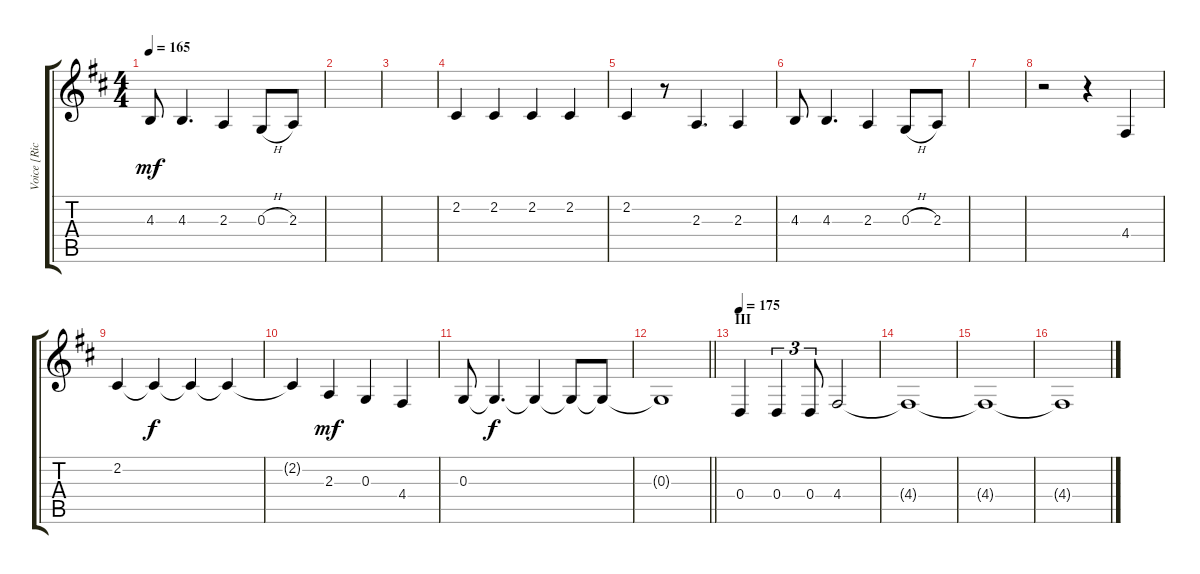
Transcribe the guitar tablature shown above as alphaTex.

\track ("Voice [Richard Wright]" "Voice [Ric") {instrument flute}
\staff {score tabs}
\tuning (E4 B3 G3 D3 A2 E2) {hide}
\ts (4 4)
\tempo 165
\clef g2
\ks d
4.3.8{dy mf} 4.3.4{d} 2.3.4 0.3{h}.8 2.3.8 |
|
|
2.2.4 2.2.4 2.2.4 2.2.4 |
2.2.4 r.8 2.3.4{d} 2.3.4 |
4.3.8 4.3.4{d} 2.3.4 0.3{h}.8 2.3.8 |
|
r.2 r.4 4.4.4 |
2.2.4 2.2{t}.4{dy f} 2.2{t}.4 2.2{t}.4 |
2.2{t}.4 2.3.4{dy mf} 0.3.4 4.4.4 |
0.3.8 0.3{t}.4{d dy f} 0.3{t}.4 0.3{t}.8 0.3{t}.8 |
\barLineRight lightlight
0.3{t}.1 |
\section ("" "III")
\tempo 175
0.4.4{volume 16 balance 8 instrument lead2sawtooth} 0.4.4{tu (3 2)} 0.4.8{tu (3 2)} 4.4.2 |
4.4{t}.1 |
4.4{t}.1 |
4.4{t}.1
